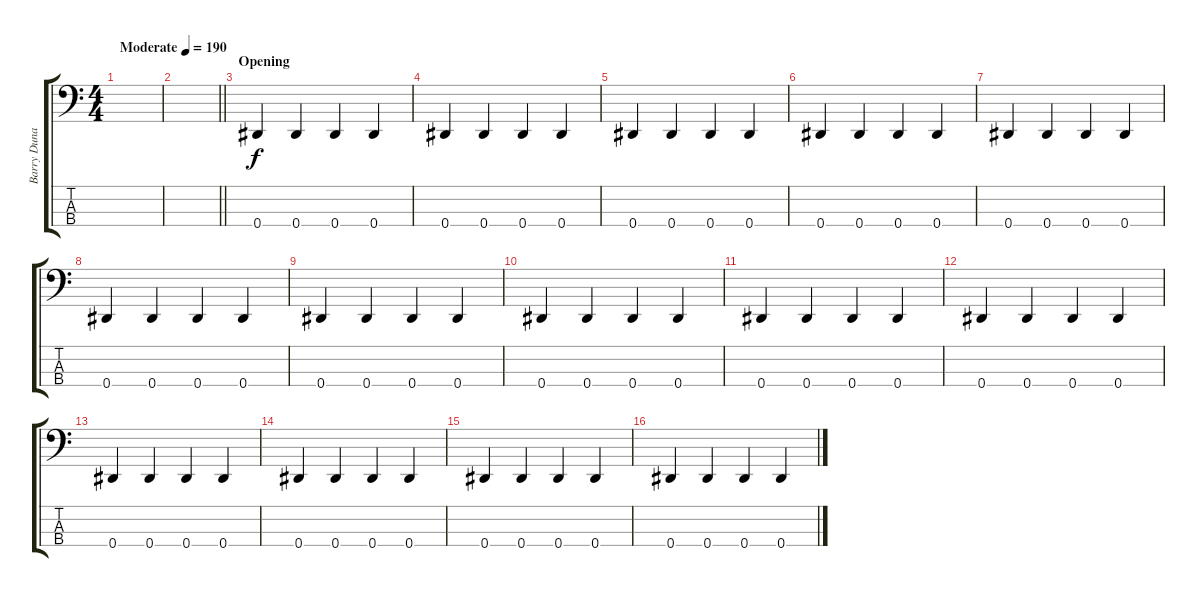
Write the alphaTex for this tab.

\track ("Barry Dunaway" "Barry Duna") {instrument electricbassfinger}
\staff {score tabs}
\tuning (Gb2 Db2 Ab1 Eb1) {hide}
\ts (4 4)
\tempo (190 "Moderate")
\clef f4
\ks c
|
\barLineRight lightlight
|
\section ("" "Opening")
0.4.4 0.4.4 0.4.4 0.4.4 |
0.4.4 0.4.4 0.4.4 0.4.4 |
0.4.4 0.4.4 0.4.4 0.4.4 |
0.4.4 0.4.4 0.4.4 0.4.4 |
0.4.4 0.4.4 0.4.4 0.4.4 |
0.4.4 0.4.4 0.4.4 0.4.4 |
0.4.4 0.4.4 0.4.4 0.4.4 |
0.4.4 0.4.4 0.4.4 0.4.4 |
0.4.4 0.4.4 0.4.4 0.4.4 |
0.4.4 0.4.4 0.4.4 0.4.4 |
0.4.4 0.4.4 0.4.4 0.4.4 |
0.4.4 0.4.4 0.4.4 0.4.4 |
0.4.4 0.4.4 0.4.4 0.4.4 |
0.4.4 0.4.4 0.4.4 0.4.4
